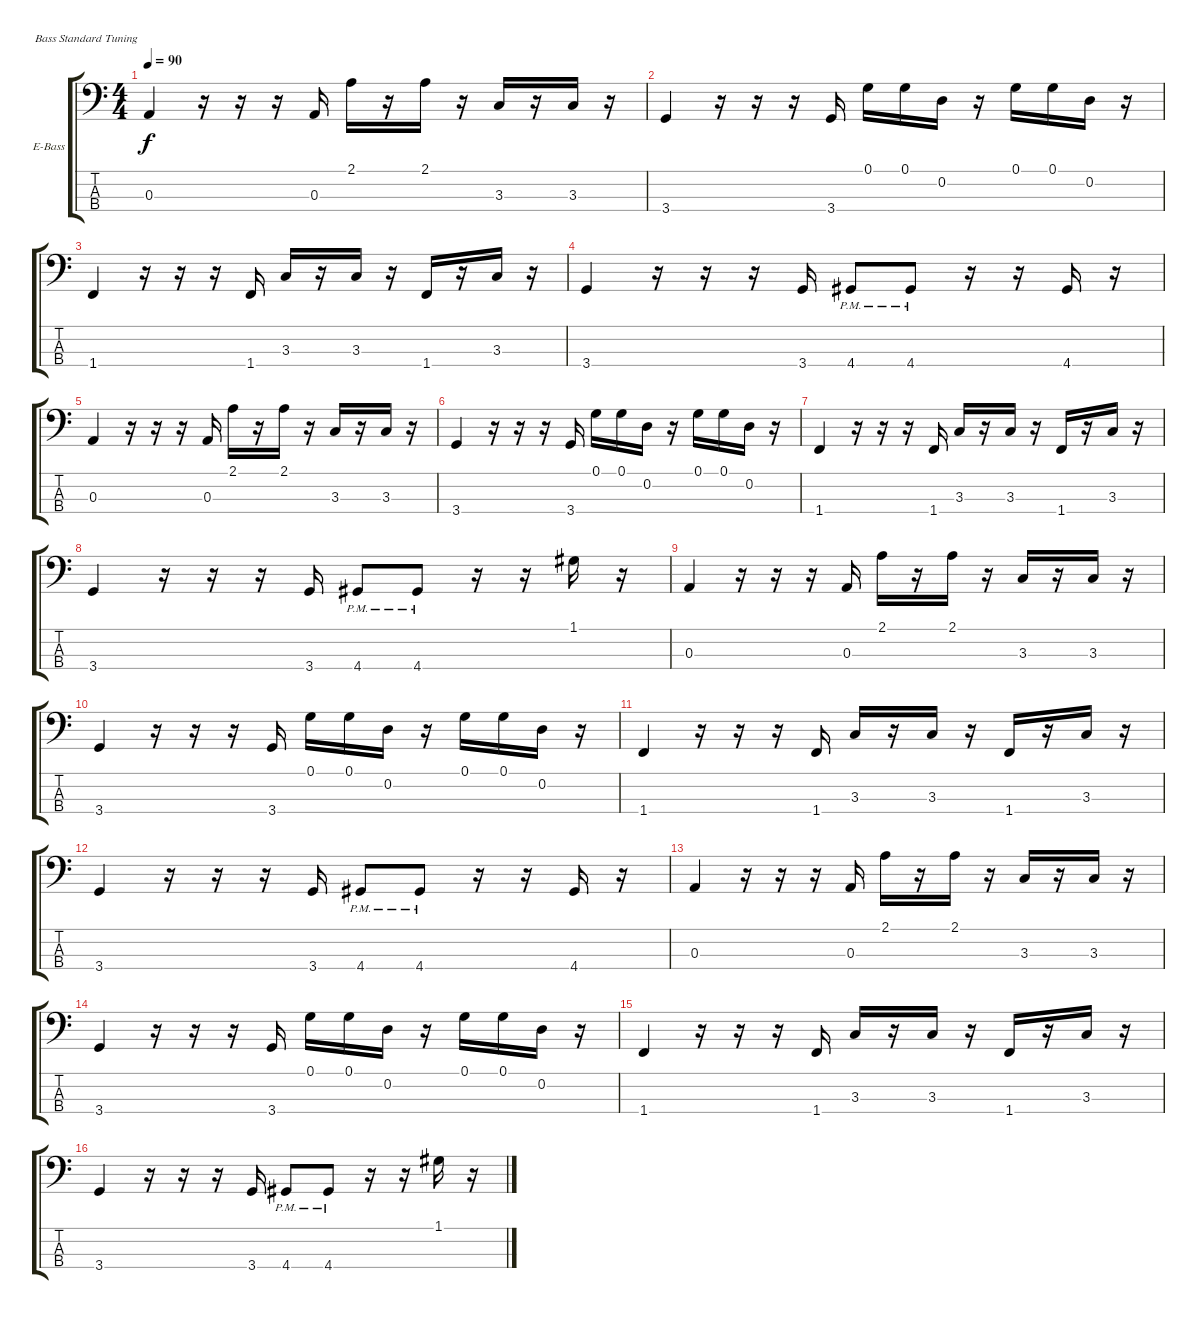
\defaultSystemsLayout 4
\bracketExtendMode groupsimilarinstruments
\firstSystemTrackNameOrientation horizontal
\otherSystemsTrackNameOrientation horizontal
\track ("Александр Кислинский(Кислый)" "E-Bass") {instrument electricbassfinger}
\staff {score tabs}
\tuning (G2 D2 A1 E1)
\ts (4 4)
\tempo 90
\clef f4
\scale
0.333333
\ks c
0.3.4{dy f} r.16 r.16 r.16 0.3.16 2.1.16 r.16 2.1.16 r.16 3.3.16 r.16 3.3.16 r.16 |
\scale
0.333333 3.4.4 r.16 r.16 r.16 3.4.16 0.1.16 0.1.16 0.2.16 r.16 0.1.16 0.1.16 0.2.16 r.16 |
\scale
0.333333 1.4.4 r.16 r.16 r.16 1.4.16 3.3.16 r.16 3.3.16 r.16 1.4.16 r.16 3.3.16 r.16 |
\scale
0.333333 3.4.4 r.16 r.16 r.16 3.4.16 4.4{pm}.8 4.4{pm}.8 r.16 r.16 4.4.16 r.16 |
\scale
0.333333 0.3.4 r.16 r.16 r.16 0.3.16 2.1.16 r.16 2.1.16 r.16 3.3.16 r.16 3.3.16 r.16 |
\scale
0.333333 3.4.4 r.16 r.16 r.16 3.4.16 0.1.16 0.1.16 0.2.16 r.16 0.1.16 0.1.16 0.2.16 r.16 |
\scale
0.333333 1.4.4 r.16 r.16 r.16 1.4.16 3.3.16 r.16 3.3.16 r.16 1.4.16 r.16 3.3.16 r.16 |
\scale
0.333333 3.4.4 r.16 r.16 r.16 3.4.16 4.4{pm}.8 4.4{pm}.8 r.16 r.16 1.1.16 r.16 |
\scale
0.333333 0.3.4 r.16 r.16 r.16 0.3.16 2.1.16 r.16 2.1.16 r.16 3.3.16 r.16 3.3.16 r.16 |
\scale
0.333333 3.4.4 r.16 r.16 r.16 3.4.16 0.1.16 0.1.16 0.2.16 r.16 0.1.16 0.1.16 0.2.16 r.16 |
\scale
0.333333 1.4.4 r.16 r.16 r.16 1.4.16 3.3.16 r.16 3.3.16 r.16 1.4.16 r.16 3.3.16 r.16 |
\scale
0.333333 3.4.4 r.16 r.16 r.16 3.4.16 4.4{pm}.8 4.4{pm}.8 r.16 r.16 4.4.16 r.16 |
\scale
0.333333 0.3.4 r.16 r.16 r.16 0.3.16 2.1.16 r.16 2.1.16 r.16 3.3.16 r.16 3.3.16 r.16 |
\scale
0.333333 3.4.4 r.16 r.16 r.16 3.4.16 0.1.16 0.1.16 0.2.16 r.16 0.1.16 0.1.16 0.2.16 r.16 |
\scale
0.333333 1.4.4 r.16 r.16 r.16 1.4.16 3.3.16 r.16 3.3.16 r.16 1.4.16 r.16 3.3.16 r.16 |
\scale
0.333333 3.4.4 r.16 r.16 r.16 3.4.16 4.4{pm}.8 4.4{pm}.8 r.16 r.16 1.1.16 r.16
